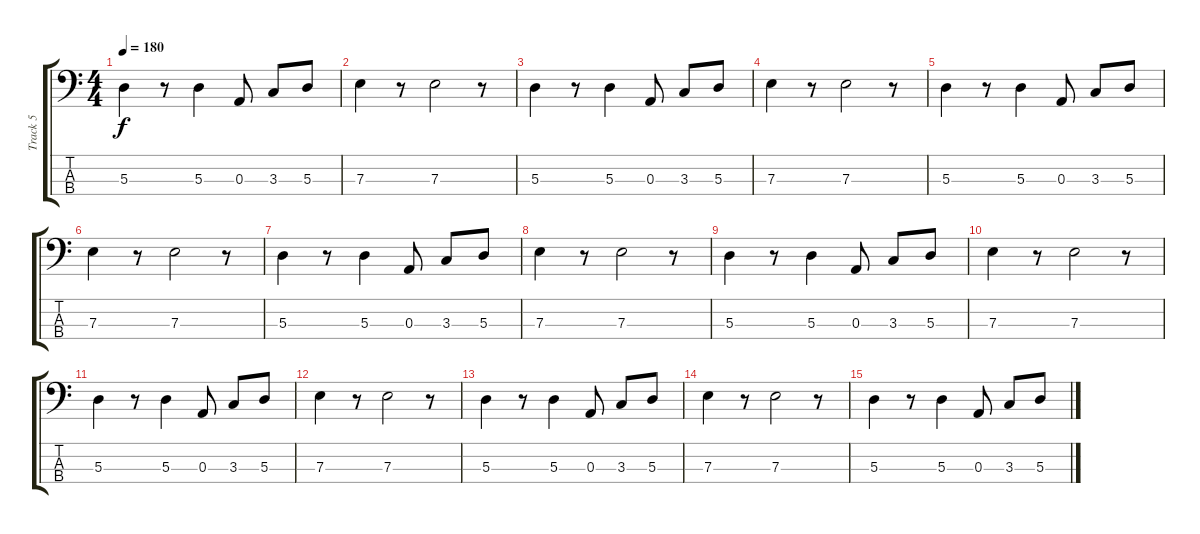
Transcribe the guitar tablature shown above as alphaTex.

\track ("Track 5" "Track 5") {instrument electricbassfinger}
\staff {score tabs}
\tuning (G2 D2 A1 E1) {hide}
\ts (4 4)
\tempo 180
\clef f4
\ks c
5.3.4{dy f} r.8 5.3.4 0.3.8 3.3.8 5.3.8 |
7.3.4 r.8 7.3.2 r.8 |
5.3.4 r.8 5.3.4 0.3.8 3.3.8 5.3.8 |
7.3.4 r.8 7.3.2 r.8 |
5.3.4 r.8 5.3.4 0.3.8 3.3.8 5.3.8 |
7.3.4 r.8 7.3.2 r.8 |
5.3.4 r.8 5.3.4 0.3.8 3.3.8 5.3.8 |
7.3.4 r.8 7.3.2 r.8 |
5.3.4 r.8 5.3.4 0.3.8 3.3.8 5.3.8 |
7.3.4 r.8 7.3.2 r.8 |
5.3.4 r.8 5.3.4 0.3.8 3.3.8 5.3.8 |
7.3.4 r.8 7.3.2 r.8 |
5.3.4 r.8 5.3.4 0.3.8 3.3.8 5.3.8 |
7.3.4 r.8 7.3.2 r.8 |
5.3.4 r.8 5.3.4 0.3.8 3.3.8 5.3.8
